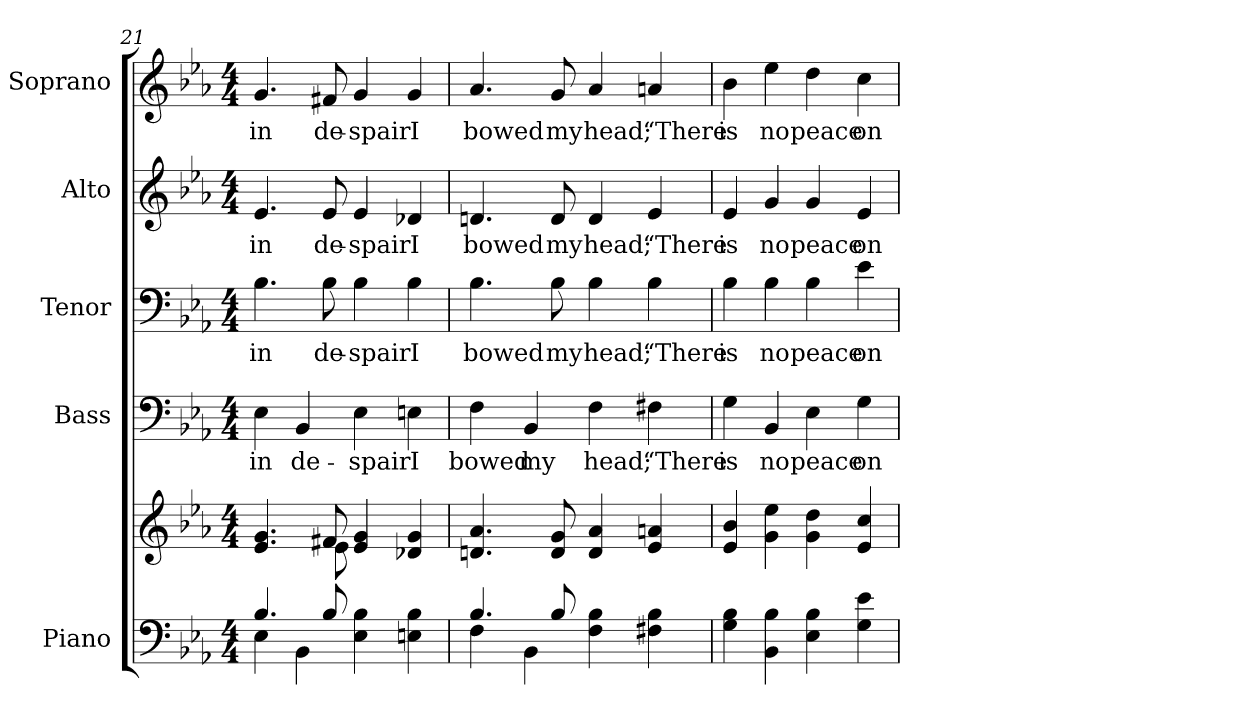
**kern	**kern	**kern	**text	**kern	**text	**kern	**text	**kern	**text
*part5	*part5	*part4	*part4	*part3	*part3	*part2	*part2	*part1	*part1
*staff6	*staff5	*staff4	*staff4	*staff3	*staff3	*staff2	*staff2	*staff1	*staff1
*I"Piano	*	*I"Bass	*	*I"Tenor	*	*I"Alto	*	*I"Soprano	*
*I'Pno.	*	*I'B.	*	*I'T.	*	*I'A.	*	*I'S.	*
!!LO:PB:g=z
*clefF4	*clefG2	*clefF4	*	*clefF4	*	*clefG2	*	*clefG2	*
*k[b-e-a-]	*k[b-e-a-]	*k[b-e-a-]	*	*k[b-e-a-]	*	*k[b-e-a-]	*	*k[b-e-a-]	*
*E-:	*E-:	*E-:	*	*E-:	*	*E-:	*	*E-:	*
*M4/4	*M4/4	*M4/4	*	*M4/4	*	*M4/4	*	*M4/4	*
=21	=21	=21	=21	=21	=21	=21	=21	=21	=21
*^	*^	*	*	*	*	*	*	*	*
!	!	!	!	!	!LO:LY:b:color=#000000	!	!	!	!	!	!
!	!	!	!	!	!	!	!LO:LY:b:color=#000000	!	!	!	!
!	!	!	!	!	!	!	!	!	!LO:LY:b:color=#000000	!	!
!	!	!	!	!	!	!	!	!	!	!	!LO:LY:b:color=#000000
4.B-i/	4E-i\	4.e-i/ 4.gi	4ryy	4E-i\	in	4.B-i\	in	4.e-i/	in	4.gi/	in
!	!	!	!	!	!LO:LY:b:color=#000000	!	!	!	!	!	!
.	4BB-i\	.	8ryy	4BB-i/	de-	.	.	.	.	.	.
!	!	!	!	!	!	!	!LO:LY:b:color=#000000	!	!	!	!
!	!	!	!	!	!	!	!	!	!LO:LY:b:color=#000000	!	!
!	!	!	!	!	!	!	!	!	!	!	!LO:LY:b:color=#000000
8B-i/	.	8f#Xi/	8e-i\	.	.	8B-i\	de-	8e-i/	de-	8f#Xi/	de-
!	!	!	!	!	!LO:LY:b:color=#000000	!	!	!	!	!	!
!	!	!	!	!	!	!	!LO:LY:b:color=#000000	!	!	!	!
!	!	!	!	!	!	!	!	!	!LO:LY:b:color=#000000	!	!
!	!	!	!	!	!	!	!	!	!	!	!LO:LY:b:color=#000000
4E-i\ 4B-i	2ryy	4e-i/ 4gi	2ryy	4E-i\	-spair	4B-i\	-spair	4e-i/	-spair	4gi/	-spair
!	!	!	!	!	!LO:LY:b:color=#000000	!	!	!	!	!	!
!	!	!	!	!	!	!	!LO:LY:b:color=#000000	!	!	!	!
!	!	!	!	!	!	!	!	!	!LO:LY:b:color=#000000	!	!
!	!	!	!	!	!	!	!	!	!	!	!LO:LY:b:color=#000000
4Eni\ 4B-i	.	4d-Xi/ 4gi	.	4Eni\	I	4B-i\	I	4d-Xi/	I	4gi/	I
*	*	*v	*v	*	*	*	*	*	*	*	*
=22	=22	=22	=22	=22	=22	=22	=22	=22	=22	=22
!	!	!	!	!LO:LY:b:color=#000000	!	!	!	!	!	!
!	!	!	!	!	!	!LO:LY:b:color=#000000	!	!	!	!
!	!	!	!	!	!	!	!	!LO:LY:b:color=#000000	!	!
!	!	!	!	!	!	!	!	!	!	!LO:LY:b:color=#000000
4.B-i/	4Fi\	4.dni/ 4.a-i	4Fi\	bowed	4.B-i\	bowed	4.dni/	bowed	4.a-i/	bowed
!	!	!	!	!LO:LY:b:color=#000000	!	!	!	!	!	!
.	4BB-i\	.	4BB-i/	my	.	.	.	.	.	.
!	!	!	!	!	!	!LO:LY:b:color=#000000	!	!	!	!
!	!	!	!	!	!	!	!	!LO:LY:b:color=#000000	!	!
!	!	!	!	!	!	!	!	!	!	!LO:LY:b:color=#000000
8B-i/	.	8di/ 8gi	.	.	8B-i\	my	8di/	my	8gi/	my
!	!	!	!	!LO:LY:b:color=#000000	!	!	!	!	!	!
!	!	!	!	!	!	!LO:LY:b:color=#000000	!	!	!	!
!	!	!	!	!	!	!	!	!LO:LY:b:color=#000000	!	!
!	!	!	!	!	!	!	!	!	!	!LO:LY:b:color=#000000
4Fi\ 4B-i	2ryy	4di/ 4a-i	4Fi\	head;	4B-i\	head;	4di/	head;	4a-i/	head;
!	!	!	!	!LO:LY:b:color=#000000	!	!	!	!	!	!
!	!	!	!	!	!	!LO:LY:b:color=#000000	!	!	!	!
!	!	!	!	!	!	!	!	!LO:LY:b:color=#000000	!	!
!	!	!	!	!	!	!	!	!	!	!LO:LY:b:color=#000000
4F#Xi\ 4B-i	.	4e-i/ 4ani	4F#Xi\	“There	4B-i\	“There	4e-i/	“There	4ani/	“There
*v	*v	*	*	*	*	*	*	*	*	*
!!LO:PB:g=z
=23	=23	=23	=23	=23	=23	=23	=23	=23	=23
!	!	!	!LO:LY:b:color=#000000	!	!	!	!	!	!
!	!	!	!	!	!LO:LY:b:color=#000000	!	!	!	!
!	!	!	!	!	!	!	!LO:LY:b:color=#000000	!	!
!	!	!	!	!	!	!	!	!	!LO:LY:b:color=#000000
4Gi\ 4B-i	4e-i/ 4b-i	4Gi\	is	4B-i\	is	4e-i/	is	4b-i\	is
!	!	!	!LO:LY:b:color=#000000	!	!	!	!	!	!
!	!	!	!	!	!LO:LY:b:color=#000000	!	!	!	!
!	!	!	!	!	!	!	!LO:LY:b:color=#000000	!	!
!	!	!	!	!	!	!	!	!	!LO:LY:b:color=#000000
4BB-i\ 4B-i	4gi\ 4ee-i	4BB-i/	no	4B-i\	no	4gi/	no	4ee-i\	no
!	!	!	!LO:LY:b:color=#000000	!	!	!	!	!	!
!	!	!	!	!	!LO:LY:b:color=#000000	!	!	!	!
!	!	!	!	!	!	!	!LO:LY:b:color=#000000	!	!
!	!	!	!	!	!	!	!	!	!LO:LY:b:color=#000000
4E-i\ 4B-i	4gi\ 4ddi	4E-i\	peace	4B-i\	peace	4gi/	peace	4ddi\	peace
!	!	!	!LO:LY:b:color=#000000	!	!	!	!	!	!
!	!	!	!	!	!LO:LY:b:color=#000000	!	!	!	!
!	!	!	!	!	!	!	!LO:LY:b:color=#000000	!	!
!	!	!	!	!	!	!	!	!	!LO:LY:b:color=#000000
4Gi\ 4e-i	4e-i/ 4cci	4Gi\	on	4e-i\	on	4e-i/	on	4cci\	on
=	=	=	=	=	=	=	=	=	=
*-	*-	*-	*-	*-	*-	*-	*-	*-	*-
